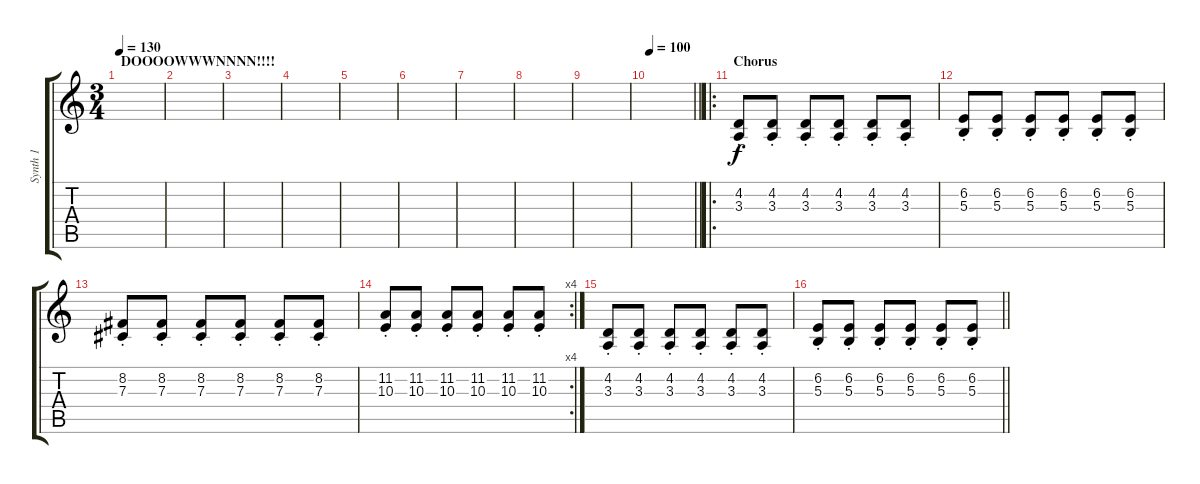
\track ("Synth 1" "Synth 1") {instrument pad2warm}
\staff {score tabs}
\tuning (Eb4 Bb3 Gb3 Db3 Ab2 Db2) {hide}
\ts (3 4)
\section ("" "DOOOOWWWNNNN!!!!")
\tempo 130
\clef g2
\ks c
|
|
|
|
|
|
|
|
|
\tempo 100
\barLineRight lightlight
|
\ro
\section ("" "Chorus")
(4.2 3.3{st}).8 (4.2 3.3{st}).8 (4.2 3.3{st}).8 (4.2 3.3{st}).8 (4.2 3.3{st}).8 (4.2 3.3{st}).8 |
(6.2 5.3{st}).8 (6.2 5.3{st}).8 (6.2 5.3{st}).8 (6.2 5.3{st}).8 (6.2 5.3{st}).8 (6.2 5.3{st}).8 |
(8.2 7.3{st}).8 (8.2 7.3{st}).8 (8.2 7.3{st}).8 (8.2 7.3{st}).8 (8.2 7.3{st}).8 (8.2 7.3{st}).8 |
\rc 4
(11.2 10.3{st}).8 (11.2 10.3{st}).8 (11.2 10.3{st}).8 (11.2 10.3{st}).8 (11.2 10.3{st}).8 (11.2 10.3{st}).8 |
(4.2 3.3{st}).8 (4.2 3.3{st}).8 (4.2 3.3{st}).8 (4.2 3.3{st}).8 (4.2 3.3{st}).8 (4.2 3.3{st}).8 |
\barLineRight lightlight
(6.2 5.3{st}).8 (6.2 5.3{st}).8 (6.2 5.3{st}).8 (6.2 5.3{st}).8 (6.2 5.3{st}).8 (6.2 5.3{st}).8
